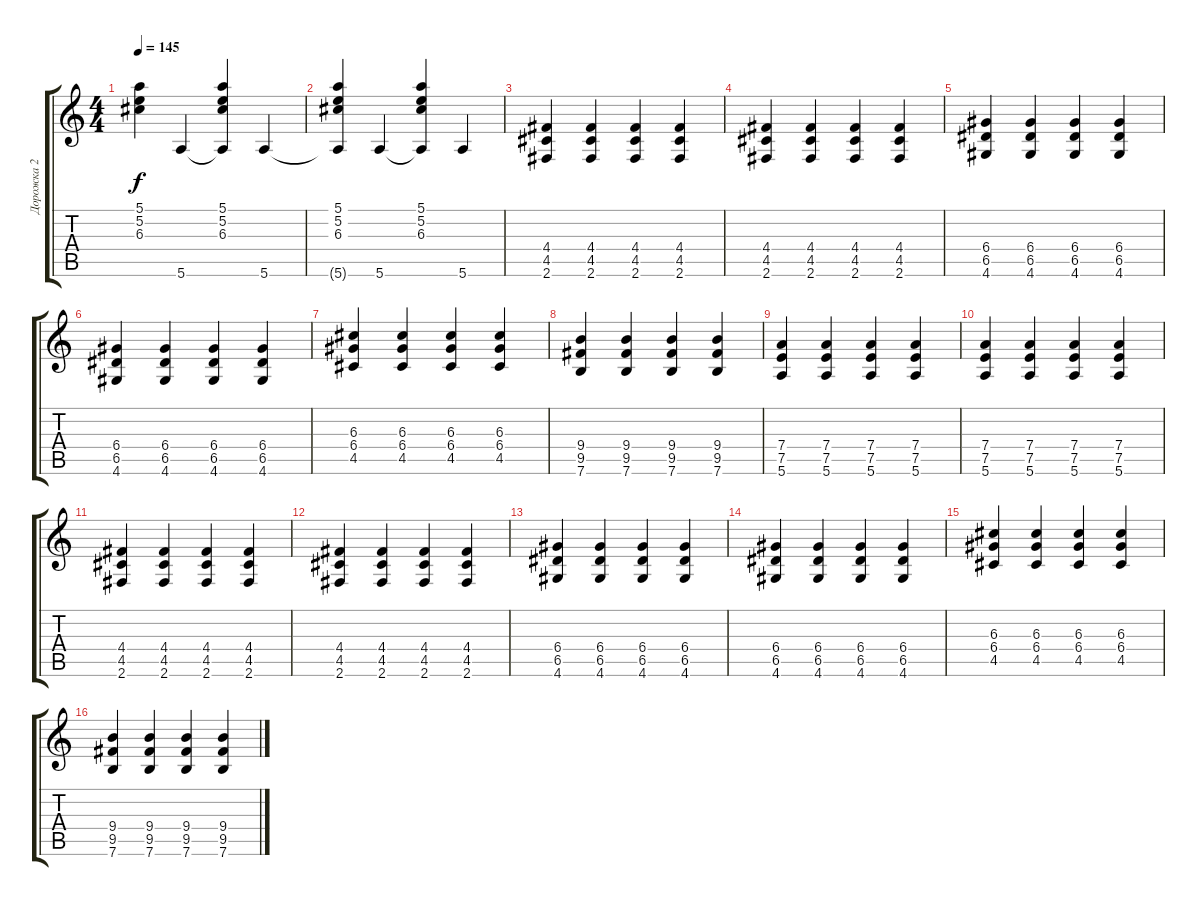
\track ("Дорожка 2" "Дорожка 2") {instrument acousticguitarsteel}
\staff {score tabs}
\tuning (E4 B3 G3 D3 A2 E2) {hide}
\ts (4 4)
\tempo 145
\clef g2
\ks c
(5.1 5.2 6.3).4{dy f} 5.6.4 (5.1 5.2 6.3 5.6{t}).4 5.6.4 |
(5.1 5.2 6.3 5.6{t}).4 5.6.4 (5.1 5.2 6.3 5.6{t}).4 5.6.4 |
(4.4 4.5 2.6).4 (4.4 4.5 2.6).4 (4.4 4.5 2.6).4 (4.4 4.5 2.6).4 |
(4.4 4.5 2.6).4 (4.4 4.5 2.6).4 (4.4 4.5 2.6).4 (4.4 4.5 2.6).4 |
(6.4 6.5 4.6).4 (6.4 6.5 4.6).4 (6.4 6.5 4.6).4 (6.4 6.5 4.6).4 |
(6.4 6.5 4.6).4 (6.4 6.5 4.6).4 (6.4 6.5 4.6).4 (6.4 6.5 4.6).4 |
(6.3 6.4 4.5).4 (6.3 6.4 4.5).4 (6.3 6.4 4.5).4 (6.3 6.4 4.5).4 |
(9.4 9.5 7.6).4 (9.4 9.5 7.6).4 (9.4 9.5 7.6).4 (9.4 9.5 7.6).4 |
(7.4 7.5 5.6).4 (7.4 7.5 5.6).4 (7.4 7.5 5.6).4 (7.4 7.5 5.6).4 |
(7.4 7.5 5.6).4 (7.4 7.5 5.6).4 (7.4 7.5 5.6).4 (7.4 7.5 5.6).4 |
(4.4 4.5 2.6).4 (4.4 4.5 2.6).4 (4.4 4.5 2.6).4 (4.4 4.5 2.6).4 |
(4.4 4.5 2.6).4 (4.4 4.5 2.6).4 (4.4 4.5 2.6).4 (4.4 4.5 2.6).4 |
(6.4 6.5 4.6).4 (6.4 6.5 4.6).4 (6.4 6.5 4.6).4 (6.4 6.5 4.6).4 |
(6.4 6.5 4.6).4 (6.4 6.5 4.6).4 (6.4 6.5 4.6).4 (6.4 6.5 4.6).4 |
(6.3 6.4 4.5).4 (6.3 6.4 4.5).4 (6.3 6.4 4.5).4 (6.3 6.4 4.5).4 |
(9.4 9.5 7.6).4 (9.4 9.5 7.6).4 (9.4 9.5 7.6).4 (9.4 9.5 7.6).4
